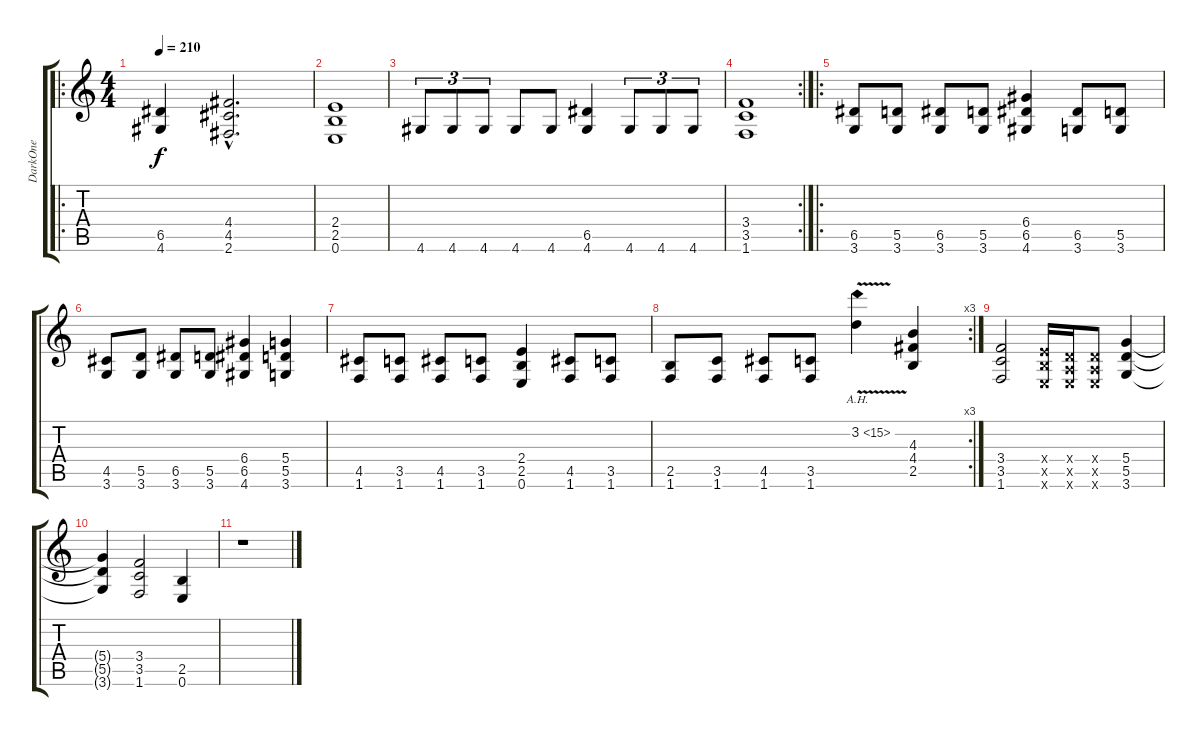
\track ("DarkOne" "DarkOne") {instrument distortionguitar}
\staff {score tabs}
\tuning (E4 B3 G3 D3 A2 E2) {hide}
\ro
\ts (4 4)
\tempo 210
\clef g2
\ks c
(6.5 4.6).4{dy f} (4.4{hac} 4.5{hac} 2.6{hac}).2{d} |
(2.4 2.5 0.6).1 |
4.6.8{tu (3 2)} 4.6.8{tu (3 2)} 4.6.8{tu (3 2)} 4.6.8 4.6.8 (6.5 4.6).4 4.6.8{tu (3 2)} 4.6.8{tu (3 2)} 4.6.8{tu (3 2)} |
\rc 2
(3.4 3.5 1.6).1 |
\ro
(6.5 3.6).8 (5.5 3.6).8 (6.5 3.6).8 (5.5 3.6).8 (6.4 6.5 4.6).4 (6.5 3.6).8 (5.5 3.6).8 |
(4.5 3.6).8 (5.5 3.6).8 (6.5 3.6).8 (5.5 3.6).8 (6.4 6.5 4.6).4 (5.4 5.5 3.6).4 |
(4.5 1.6).8 (3.5 1.6).8 (4.5 1.6).8 (3.5 1.6).8 (2.4 2.5 0.6).4 (4.5 1.6).8 (3.5 1.6).8 |
\rc 3
(2.5 1.6).8 (3.5 1.6).8 (4.5 1.6).8 (3.5 1.6).8 3.2{ah 12 v}.4 (4.3 4.4 2.5).4 |
(3.4 3.5 1.6).2 (2.4{x} 2.5{x} 0.6{x}).16 (0.4{x} 0.5{x} 0.6{x}).16 (0.4{x} 0.5{x} 0.6{x}).8 (5.4 5.5 3.6).4 |
(5.4{t} 5.5{t} 3.6{t}).4 (3.4 3.5 1.6).2 (2.5 0.6).4 |
r.1
